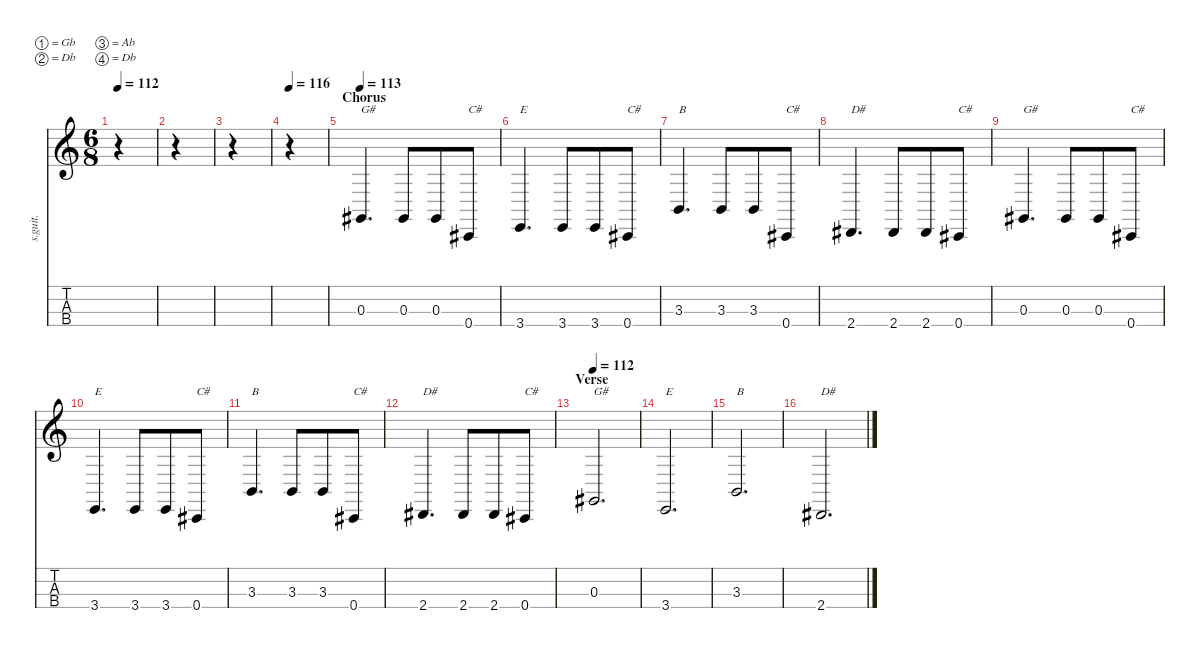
\defaultSystemsLayout 4
\hideDynamics
\bracketExtendMode nobrackets
\track ("Shavo Odadjian - Bass" "s.guit.") {instrument electricbasspick}
\staff {score tabs}
\tuning (Gb2 Db2 Ab1 Db1)
\ts (6 8)
\tempo 112
\clef g2
\ks c
r.4{dy f} |
r.4 |
r.4 |
\tempo 116
r.4 |
\section ("" "Chorus")
\tempo 113
0.3{acc #}.4{d txt "G#" lyrics (0 "") lyrics (1 "") lyrics (2 "") lyrics (3 "") lyrics (4 "")} 0.3{acc #}.8{lyrics (0 "") lyrics (1 "") lyrics (2 "") lyrics (3 "") lyrics (4 "")} 0.3{acc #}.8{lyrics (0 "") lyrics (1 "") lyrics (2 "") lyrics (3 "") lyrics (4 "")} 0.4{acc #}.8{txt "C#" lyrics (0 "") lyrics (1 "") lyrics (2 "") lyrics (3 "") lyrics (4 "")} |
3.4.4{d txt "E" lyrics (0 "") lyrics (1 "") lyrics (2 "") lyrics (3 "") lyrics (4 "")} 3.4.8{lyrics (0 "") lyrics (1 "") lyrics (2 "") lyrics (3 "") lyrics (4 "")} 3.4.8{lyrics (0 "") lyrics (1 "") lyrics (2 "") lyrics (3 "") lyrics (4 "")} 0.4{acc #}.8{txt "C#" lyrics (0 "") lyrics (1 "") lyrics (2 "") lyrics (3 "") lyrics (4 "")} |
3.3.4{d txt "B" lyrics (0 "") lyrics (1 "") lyrics (2 "") lyrics (3 "") lyrics (4 "")} 3.3.8{lyrics (0 "") lyrics (1 "") lyrics (2 "") lyrics (3 "") lyrics (4 "")} 3.3.8{lyrics (0 "") lyrics (1 "") lyrics (2 "") lyrics (3 "") lyrics (4 "")} 0.4{acc #}.8{txt "C#" lyrics (0 "") lyrics (1 "") lyrics (2 "") lyrics (3 "") lyrics (4 "")} |
2.4{acc #}.4{d txt "D#" lyrics (0 "") lyrics (1 "") lyrics (2 "") lyrics (3 "") lyrics (4 "")} 2.4{acc #}.8{lyrics (0 "") lyrics (1 "") lyrics (2 "") lyrics (3 "") lyrics (4 "")} 2.4{acc #}.8{lyrics (0 "") lyrics (1 "") lyrics (2 "") lyrics (3 "") lyrics (4 "")} 0.4{acc #}.8{txt "C#" lyrics (0 "") lyrics (1 "") lyrics (2 "") lyrics (3 "") lyrics (4 "")} |
0.3{acc #}.4{d txt "G#" lyrics (0 "") lyrics (1 "") lyrics (2 "") lyrics (3 "") lyrics (4 "")} 0.3{acc #}.8{lyrics (0 "") lyrics (1 "") lyrics (2 "") lyrics (3 "") lyrics (4 "")} 0.3{acc #}.8{lyrics (0 "") lyrics (1 "") lyrics (2 "") lyrics (3 "") lyrics (4 "")} 0.4{acc #}.8{txt "C#" lyrics (0 "") lyrics (1 "") lyrics (2 "") lyrics (3 "") lyrics (4 "")} |
3.4.4{d txt "E" lyrics (0 "") lyrics (1 "") lyrics (2 "") lyrics (3 "") lyrics (4 "")} 3.4.8{lyrics (0 "") lyrics (1 "") lyrics (2 "") lyrics (3 "") lyrics (4 "")} 3.4.8{lyrics (0 "") lyrics (1 "") lyrics (2 "") lyrics (3 "") lyrics (4 "")} 0.4{acc #}.8{txt "C#" lyrics (0 "") lyrics (1 "") lyrics (2 "") lyrics (3 "") lyrics (4 "")} |
3.3.4{d txt "B" lyrics (0 "") lyrics (1 "") lyrics (2 "") lyrics (3 "") lyrics (4 "")} 3.3.8{lyrics (0 "") lyrics (1 "") lyrics (2 "") lyrics (3 "") lyrics (4 "")} 3.3.8{lyrics (0 "") lyrics (1 "") lyrics (2 "") lyrics (3 "") lyrics (4 "")} 0.4{acc #}.8{txt "C#" lyrics (0 "") lyrics (1 "") lyrics (2 "") lyrics (3 "") lyrics (4 "")} |
2.4{acc #}.4{d txt "D#" lyrics (0 "") lyrics (1 "") lyrics (2 "") lyrics (3 "") lyrics (4 "")} 2.4{acc #}.8{lyrics (0 "") lyrics (1 "") lyrics (2 "") lyrics (3 "") lyrics (4 "")} 2.4{acc #}.8{lyrics (0 "") lyrics (1 "") lyrics (2 "") lyrics (3 "") lyrics (4 "")} 0.4{acc #}.8{txt "C#" lyrics (0 "") lyrics (1 "") lyrics (2 "") lyrics (3 "") lyrics (4 "")} |
\section ("" "Verse")
\tempo 112
0.3{acc #}.2{d txt "G#" lyrics (0 "") lyrics (1 "") lyrics (2 "") lyrics (3 "") lyrics (4 "")} |
3.4.2{d txt "E" lyrics (0 "") lyrics (1 "") lyrics (2 "") lyrics (3 "") lyrics (4 "")} |
3.3.2{d txt "B" lyrics (0 "") lyrics (1 "") lyrics (2 "") lyrics (3 "") lyrics (4 "")} |
2.4{acc #}.2{d txt "D#" lyrics (0 "") lyrics (1 "") lyrics (2 "") lyrics (3 "") lyrics (4 "")}
